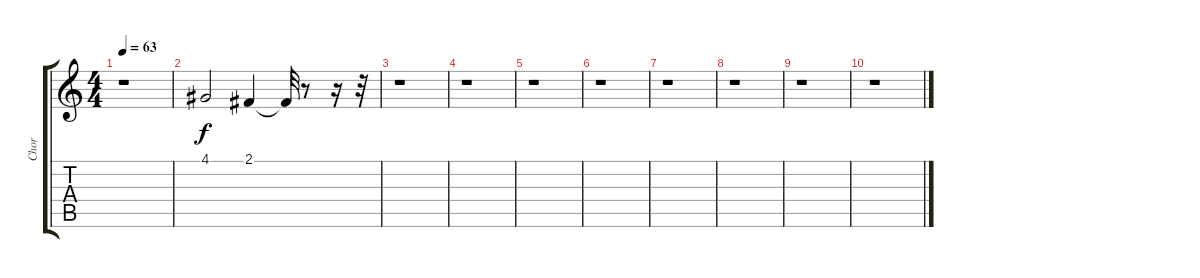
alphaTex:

\track ("Chor" "Chor") {instrument lead1square}
\staff {score tabs}
\tuning (E4 B3 G3 D3 A2 E2) {hide}
\ts (4 4)
\tempo 63
\clef g2
\ks c
r.1{dy mf} |
4.1.2{dy f} 2.1.4 2.1{t}.32 r.8 r.16 r.32 |
r.1 |
r.1 |
r.1 |
r.1 |
r.1 |
r.1 |
r.1 |
r.1
